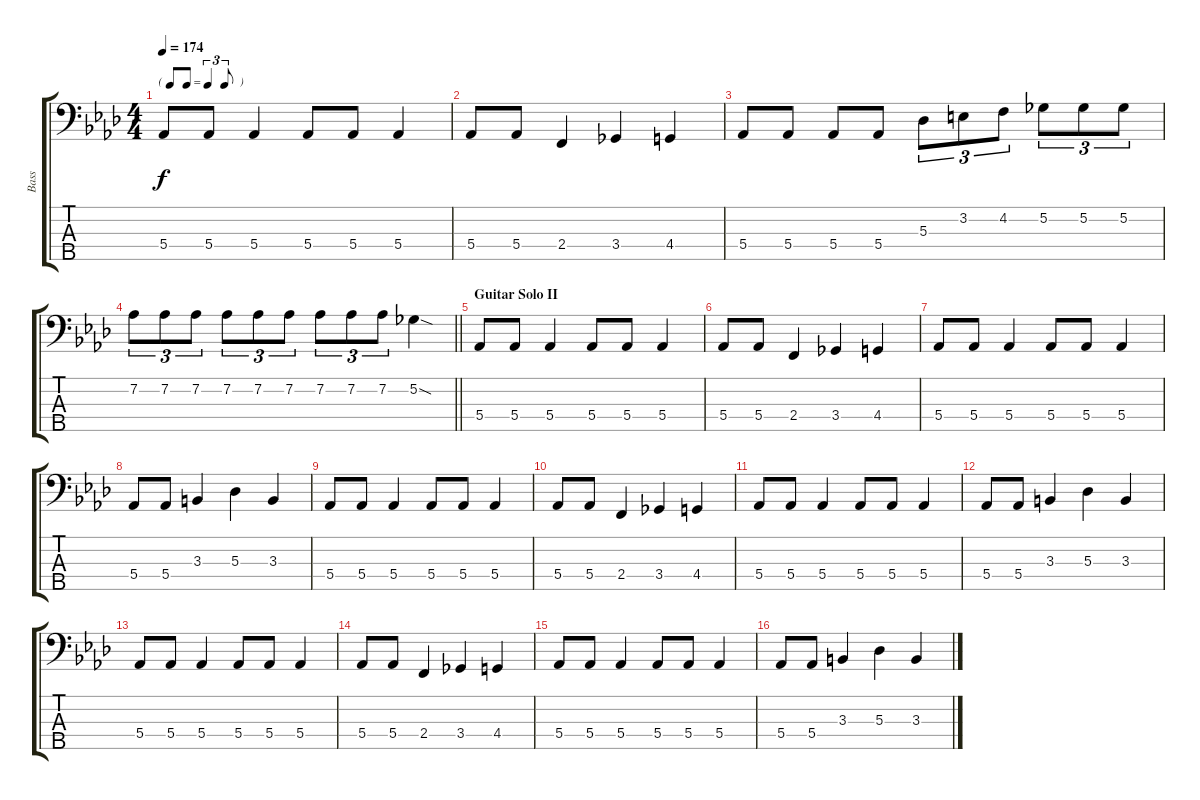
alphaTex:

\track ("Bass" "Bass") {instrument electricbassfinger}
\staff {score tabs}
\tuning (Gb2 Db2 Ab1 Eb1 Bb0) {hide}
\ts (4 4)
\tf triplet8th
\tempo 174
\clef f4
\ks ab
5.4.8{dy f} 5.4.8 5.4.4 5.4.8 5.4.8 5.4.4 |
5.4.8 5.4.8 2.4.4 3.4.4 4.4.4 |
5.4.8 5.4.8 5.4.8 5.4.8 5.3.8{tu (3 2)} 3.2.8{tu (3 2)} 4.2.8{tu (3 2)} 5.2.8{tu (3 2)} 5.2.8{tu (3 2)} 5.2.8{tu (3 2)} |
\barLineRight lightlight
7.2.8{tu (3 2)} 7.2.8{tu (3 2)} 7.2.8{tu (3 2)} 7.2.8{tu (3 2)} 7.2.8{tu (3 2)} 7.2.8{tu (3 2)} 7.2.8{tu (3 2)} 7.2.8{tu (3 2)} 7.2.8{tu (3 2)} 5.2{sod}.4 |
\section ("" "Guitar Solo II")
5.4.8 5.4.8 5.4.4 5.4.8 5.4.8 5.4.4 |
5.4.8 5.4.8 2.4.4 3.4.4 4.4.4 |
5.4.8 5.4.8 5.4.4 5.4.8 5.4.8 5.4.4 |
5.4.8 5.4.8 3.3.4 5.3.4 3.3.4 |
5.4.8 5.4.8 5.4.4 5.4.8 5.4.8 5.4.4 |
5.4.8 5.4.8 2.4.4 3.4.4 4.4.4 |
5.4.8 5.4.8 5.4.4 5.4.8 5.4.8 5.4.4 |
5.4.8 5.4.8 3.3.4 5.3.4 3.3.4 |
5.4.8 5.4.8 5.4.4 5.4.8 5.4.8 5.4.4 |
5.4.8 5.4.8 2.4.4 3.4.4 4.4.4 |
5.4.8 5.4.8 5.4.4 5.4.8 5.4.8 5.4.4 |
5.4.8 5.4.8 3.3.4 5.3.4 3.3.4
